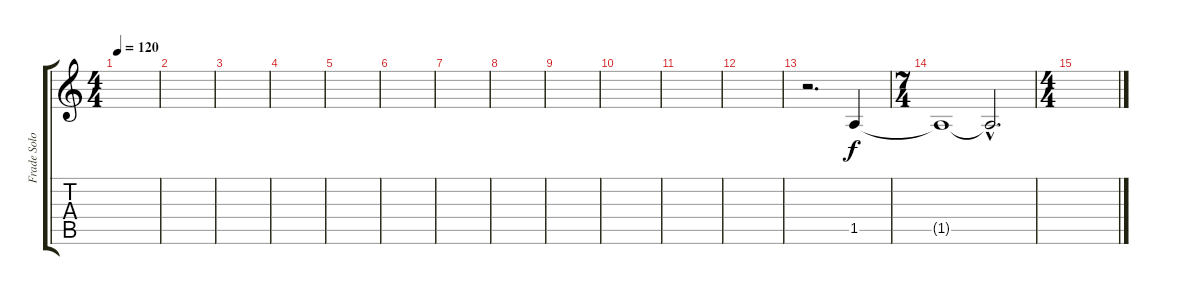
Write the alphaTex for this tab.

\track ("Frade Solos" "Frade Solo") {instrument distortionguitar}
\staff {score tabs}
\tuning (Eb4 Bb3 Gb3 Db3 Ab2 Eb2) {hide}
\ts (4 4)
\tempo 120
\clef g2
\ks c
|
|
|
|
|
|
|
|
|
|
|
|
r.2{d} 1.5.4 |
\ts (7 4)
1.5{t}.1 1.5{hac t}.2{d} |
\ts (4 4)
